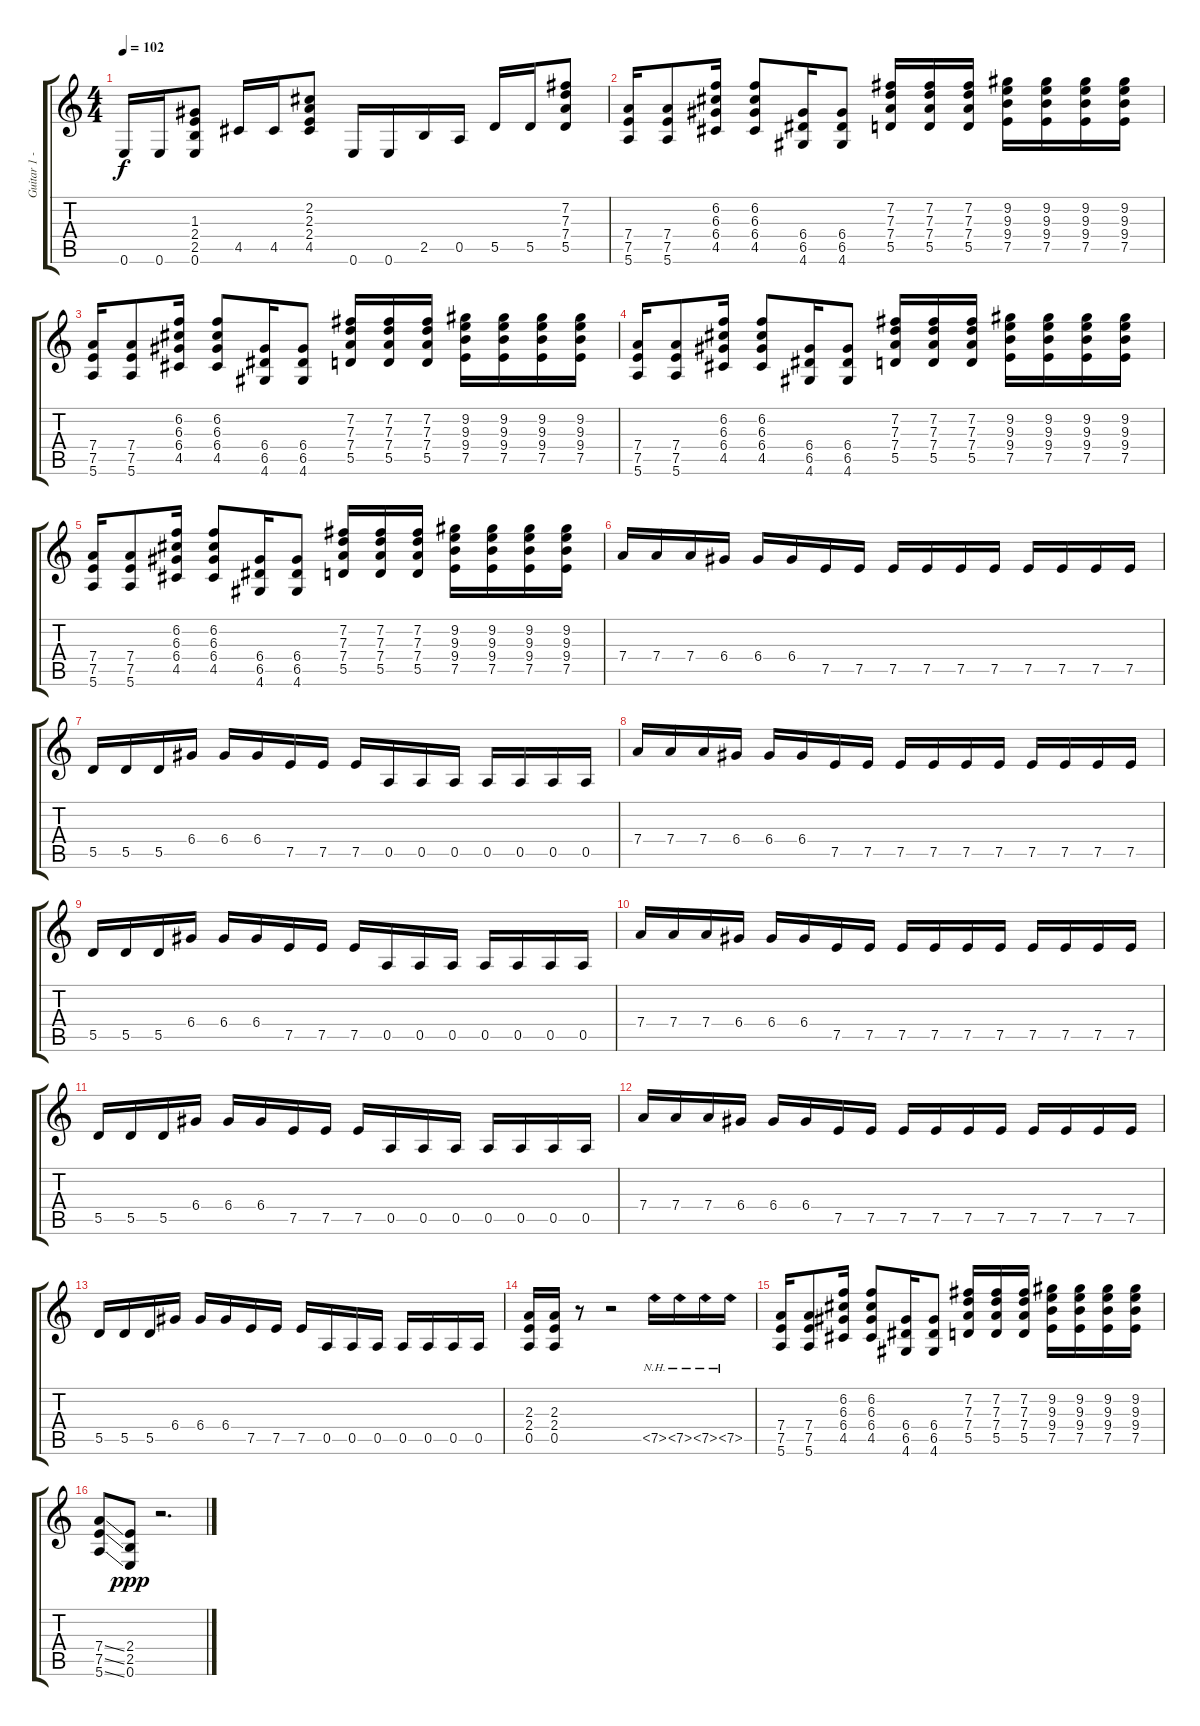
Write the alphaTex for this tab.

\track ("Guitar 1 - Distortion" "Guitar 1 -") {instrument distortionguitar}
\staff {score tabs}
\tuning (E4 B3 G3 D3 A2 E2) {hide}
\ts (4 4)
\tempo 102
\clef g2
\ks c
0.6.16{dy f} 0.6.16 (1.3 2.4 2.5 0.6).8 4.5.16 4.5.16 (2.2 2.3 2.4 4.5).8 0.6.16 0.6.16 2.5.16 0.5.16 5.5.16 5.5.16 (7.2 7.3 7.4 5.5).8 |
(7.4 7.5 5.6).16 (7.4 7.5 5.6).8 (6.2 6.3 6.4 4.5).16 (6.2 6.3 6.4 4.5).8 (6.4 6.5 4.6).16 (6.4 6.5 4.6).8 (7.2 7.3 7.4 5.5).16 (7.2 7.3 7.4 5.5).16 (7.2 7.3 7.4 5.5).16 (9.2 9.3 9.4 7.5).16 (9.2 9.3 9.4 7.5).16 (9.2 9.3 9.4 7.5).16 (9.2 9.3 9.4 7.5).16 |
(7.4 7.5 5.6).16 (7.4 7.5 5.6).8 (6.2 6.3 6.4 4.5).16 (6.2 6.3 6.4 4.5).8 (6.4 6.5 4.6).16 (6.4 6.5 4.6).8 (7.2 7.3 7.4 5.5).16 (7.2 7.3 7.4 5.5).16 (7.2 7.3 7.4 5.5).16 (9.2 9.3 9.4 7.5).16 (9.2 9.3 9.4 7.5).16 (9.2 9.3 9.4 7.5).16 (9.2 9.3 9.4 7.5).16 |
(7.4 7.5 5.6).16 (7.4 7.5 5.6).8 (6.2 6.3 6.4 4.5).16 (6.2 6.3 6.4 4.5).8 (6.4 6.5 4.6).16 (6.4 6.5 4.6).8 (7.2 7.3 7.4 5.5).16 (7.2 7.3 7.4 5.5).16 (7.2 7.3 7.4 5.5).16 (9.2 9.3 9.4 7.5).16 (9.2 9.3 9.4 7.5).16 (9.2 9.3 9.4 7.5).16 (9.2 9.3 9.4 7.5).16 |
(7.4 7.5 5.6).16 (7.4 7.5 5.6).8 (6.2 6.3 6.4 4.5).16 (6.2 6.3 6.4 4.5).8 (6.4 6.5 4.6).16 (6.4 6.5 4.6).8 (7.2 7.3 7.4 5.5).16 (7.2 7.3 7.4 5.5).16 (7.2 7.3 7.4 5.5).16 (9.2 9.3 9.4 7.5).16 (9.2 9.3 9.4 7.5).16 (9.2 9.3 9.4 7.5).16 (9.2 9.3 9.4 7.5).16 |
7.4.16 7.4.16 7.4.16 6.4.16 6.4.16 6.4.16 7.5.16 7.5.16 7.5.16 7.5.16 7.5.16 7.5.16 7.5.16 7.5.16 7.5.16 7.5.16 |
5.5.16 5.5.16 5.5.16 6.4.16 6.4.16 6.4.16 7.5.16 7.5.16 7.5.16 0.5.16 0.5.16 0.5.16 0.5.16 0.5.16 0.5.16 0.5.16 |
7.4.16 7.4.16 7.4.16 6.4.16 6.4.16 6.4.16 7.5.16 7.5.16 7.5.16 7.5.16 7.5.16 7.5.16 7.5.16 7.5.16 7.5.16 7.5.16 |
5.5.16 5.5.16 5.5.16 6.4.16 6.4.16 6.4.16 7.5.16 7.5.16 7.5.16 0.5.16 0.5.16 0.5.16 0.5.16 0.5.16 0.5.16 0.5.16 |
7.4.16 7.4.16 7.4.16 6.4.16 6.4.16 6.4.16 7.5.16 7.5.16 7.5.16 7.5.16 7.5.16 7.5.16 7.5.16 7.5.16 7.5.16 7.5.16 |
5.5.16 5.5.16 5.5.16 6.4.16 6.4.16 6.4.16 7.5.16 7.5.16 7.5.16 0.5.16 0.5.16 0.5.16 0.5.16 0.5.16 0.5.16 0.5.16 |
7.4.16 7.4.16 7.4.16 6.4.16 6.4.16 6.4.16 7.5.16 7.5.16 7.5.16 7.5.16 7.5.16 7.5.16 7.5.16 7.5.16 7.5.16 7.5.16 |
5.5.16 5.5.16 5.5.16 6.4.16 6.4.16 6.4.16 7.5.16 7.5.16 7.5.16 0.5.16 0.5.16 0.5.16 0.5.16 0.5.16 0.5.16 0.5.16 |
(2.3 2.4 0.5).16 (2.3 2.4 0.5).16 r.8 r.2 7.5{nh}.16 7.5{nh}.16 7.5{nh}.16 7.5{nh}.16 |
(7.4 7.5 5.6).16 (7.4 7.5 5.6).8 (6.2 6.3 6.4 4.5).16 (6.2 6.3 6.4 4.5).8 (6.4 6.5 4.6).16 (6.4 6.5 4.6).8 (7.2 7.3 7.4 5.5).16 (7.2 7.3 7.4 5.5).16 (7.2 7.3 7.4 5.5).16 (9.2 9.3 9.4 7.5).16 (9.2 9.3 9.4 7.5).16 (9.2 9.3 9.4 7.5).16 (9.2 9.3 9.4 7.5).16 |
(7.4{ss} 7.5{ss} 5.6{ss}).8 (2.4 2.5 0.6).8{dy ppp} r.2{d}
